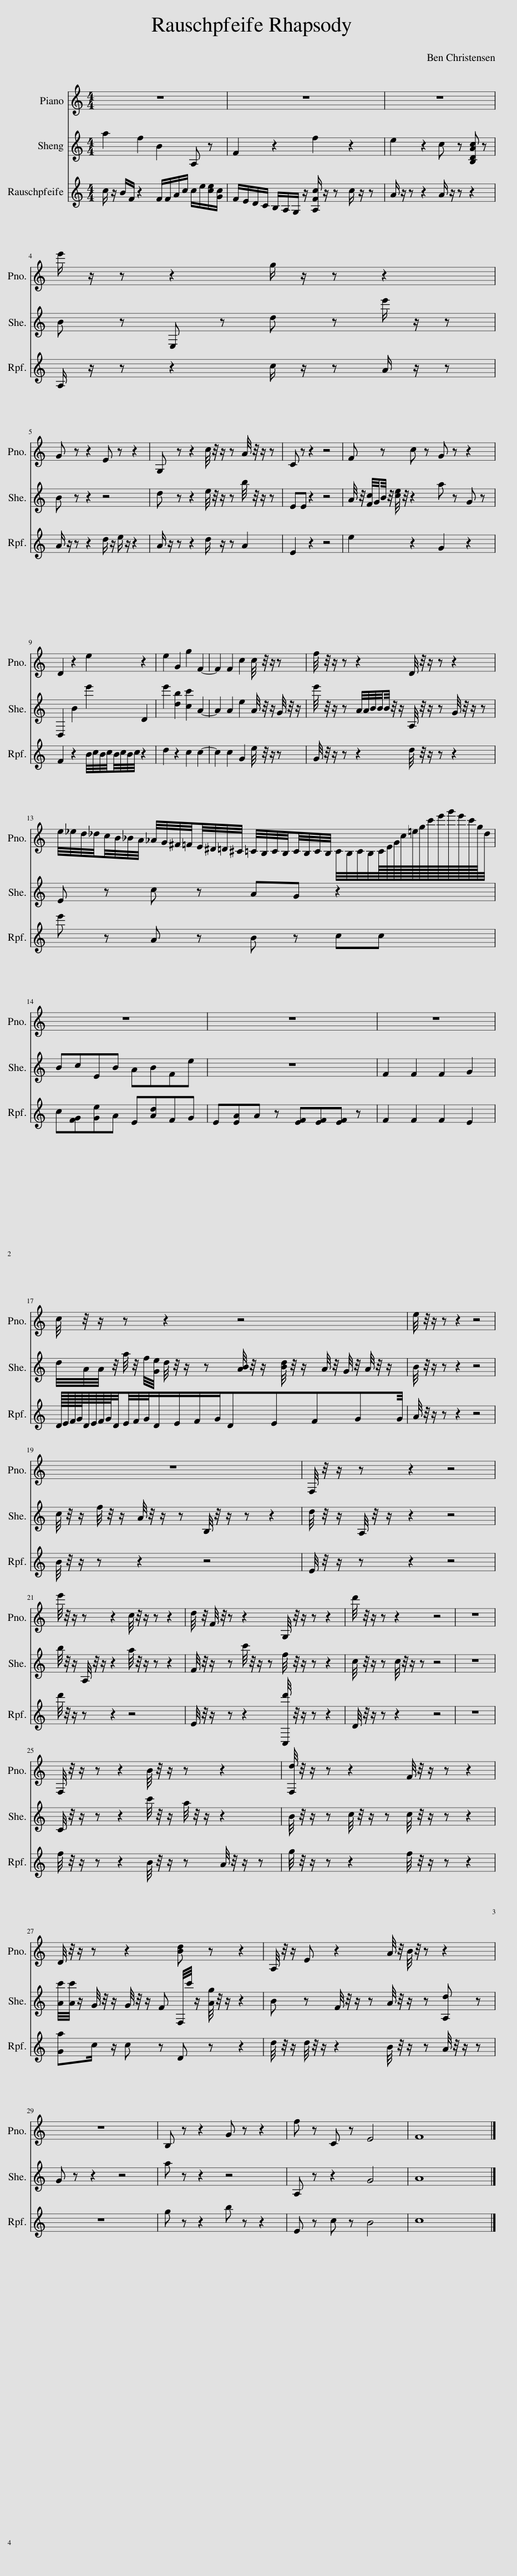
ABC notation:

X:1
%%score 1 2 3
L:1/8
M:4/4
I:linebreak $
K:C
V:1 treble
V:2 treble
V:3 treble
V:1
 z8 | z8 | z8 |$ e'/ z/ z z2 g/ z/ z z2 |$ G z z2 E z z2 | %5
 G, z z2 c/4 z/4 z/ z A/4 z/4 z/ z | C z z2 z4 | F z c z G z z2 |$ D2 z2 e2 z2 | e2 G2 g2 F2- | %10
 F2 F2 c2 c/4 z/4 z/ z | f/4 z/4 z/ z z2 D/4 z/4 z/ z z2 |$ e/4_e/4d/4_d/4c/4B/4_B/4A/4 _A/4G/4^F/4=F/4E/4^D/4=D/4^C/4 =C/4B,/4C/4B,/4C/4B,/4C/4B,/4 C/4B,/4C/4B,/4C/16E/16G/16c/16=e/16g/16c'/16e'/16g'/16e'/16c'/16g/16d/4 |$ z8 | z8 | %15
 z8 |$ c/4 z/4 z/ z z2 z4 | e/4 z/4 z/ z z2 z4 |$ z8 | F,/4 z/4 z/ z z2 z4 |$ %20
 e'/4 z/4 z/ z z2 c/4 z/4 z/ z z2 | d/4 z/4 F/4 z/4 z z2 G,/4 z/4 z/ z z2 | d'/4 z/4 z/ z z2 z4 | z8 |$ F,/4 z/4 z/ z z2 B/4 z/4 z/ z z2 | %25
 [F,d]/4 z/4 z/ z z2 F/4 z/4 z/ z z2 |$ D/4 z/4 z/ z z2 [Bd] z z2 | A,/4 z/4 z/ E z2 A/4 z/4 B/4 z/4 z z2 |$ z8 | B, z z2 G z z2 | %30
 f z C z E4 | F8 |] %32
V:2
 a2 f2 B2 A, z | F2 z2 f2 z2 | e2 z2 c z [B,DAc] z |$ B z E, z d z e'/ z/ z |$ B z z2 z4 | %5
 d z z2 e/4 z/4 z/ z b/4 z/4 z/ z | EE z2 z4 | A/4 z/4 [Fc]/4G/4B/4 z/4 [ce]/4 z/4 z2 a z G z |$ D,2 B2 e'2 D2 | e'2 [db]2 [cc']2 A2- | %10
 A2 A2 e2 A/4 z/4 z/ G/4 z/4 z/ | e'/4 z/4 z/ z A/4A/4B/4B/4B/4 z/4 z/ A,/4 z/4 z/ z G/4 z/4 z/ z |$ E z c z AG z2 |$ BcEB ABFe | z8 | %15
 F2 F2 F2 G2 |$ d/4A/4A/4 z/4 a/4 z/4 f/4[Ge]/4 d/4 z/4 z/ z [AB]/4 z/4 z/ [Bd]/4 z/4 z/ A/4 z/4 G/4 z/4 A/4 z/4 z/ | B/4 z/4 z/ z z2 z4 |$ c/4 z/4 z/ f/4 z/4 z/ A/4 z/4 z/ z B,/4 z/4 z/ z z2 | d/4 z/4 z/ A,/4 z/4 z/ z2 z4 |$ %20
 b/4 z/4 z/ A,/4 z/4 z/ z2 a/4 z/4 z/ z z2 | F/4 z/4 z/ z c'/4 z/4 z/ z f/4 z/4 z/ z z2 | c/4 z/4 z/ z c/4 z/4 z/ z z4 | z8 |$ C/4 z/4 z/ z z2 c'/4 z/4 z/ a/4 z/4 z/ z2 | %25
 B/4 z/4 z/ z c/4 z/4 z/ z c/4 z/4 z/ z z2 |$ [Ac']/4[Ac']/4 z/ G/4 z/4 z/ G/4 z/4 z/ F F,/4c'/4 z/ [Ag]/4 z/4 z/ z2 | B z F/4 z/4 z/ z A/4 z/4 z/ z [A,d] z |$ G z z2 z4 | a z z2 z4 | %30
 A, z z2 G4 | A8 |] %32
V:3
 c/ z/ B/F/ z2 F/F/A/c/ c/e/[ce]/[Gc]/ | F/E/D/C/ B,/A,/G,/ z/ [A,Fc]/ z/ z c/ z/ z | A/ z/ z z2 A/ z/ z z2 |$ A,/ z/ z z2 c/ z/ z A/ z/ z |$ A/ z/ z z2 d/ z/ e/ z/ z2 | %5
 A/ z/ z z2 d/ z/ z A2 | E2 z2 z4 | e2 z2 G2 z2 |$ F2 z2 B/4c/4B/4c/4B/4c/4B/4c/4 z2 | d2 z2 c2 c2- | %10
 c2 c2 G2 e/4 z/4 z/ z | G/4 z/4 z/ z z2 d/4 z/4 z/ z z2 |$ e' z A z B z cc |$ c[FG][Ge]A E[Ad]FG | E[EA]A z [EF][EF][EF] z | %15
 F2 F2 F2 E2 |$ D/16E/16F/16G/16D/8E/8F/8G/8D/4E/4F/4G/4D/E/F/G/DEFGG/4 | A/4 z/4 z/ z z2 z4 |$ B/4 z/4 z/ z z2 z4 | E/4 z/4 z/ z z2 z4 |$ %20
 d'/4 z/4 z/ z z2 z4 | E/4 z/4 z/ z z2 [C,d']/4 z/4 z/ z z2 | D/4 z/4 z/ z z2 z4 | z8 |$ f/4 z/4 z/ z z2 B/4 z/4 z/ z A/4 z/4 z/ z | %25
 g/4 z/4 z/ z z2 f/4 z/4 z/ z z2 |$ [Ga]c/ z/ c z D z z2 | d/4 z/4 z/ d/4 z/4 z/ z2 B/4 z/4 z/ z A/4 z/4 z/ z |$ z8 | g z z2 b z z2 | %30
 E z c z B4 | c8 |] %32
